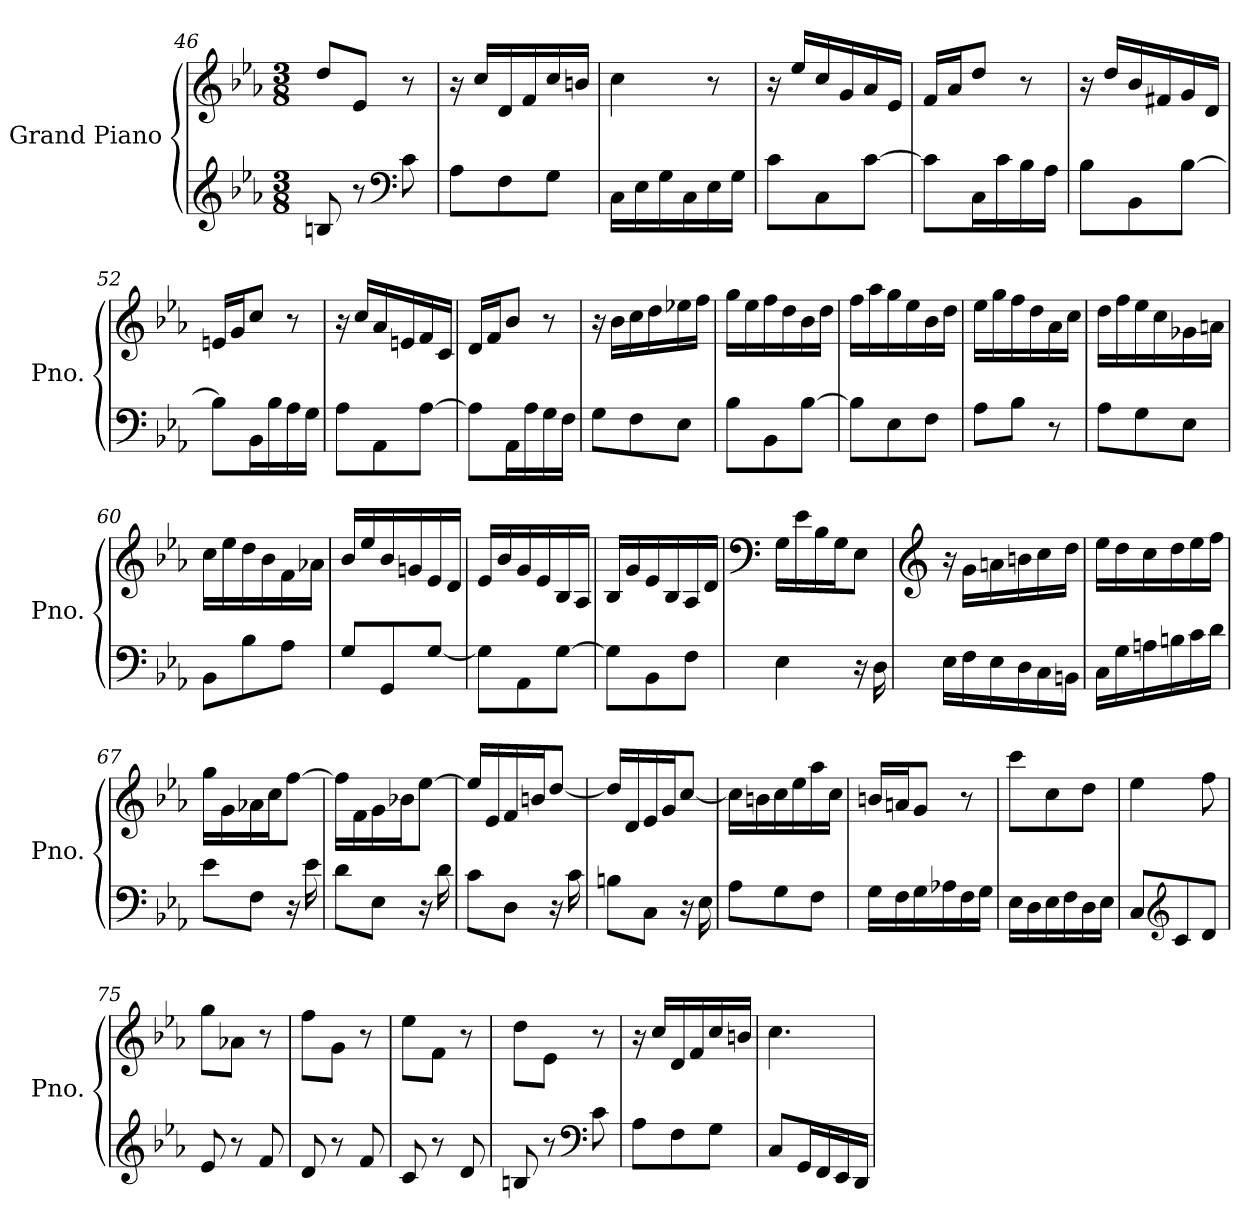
**kern	**kern
*part1	*part1
*staff2	*staff1
*I"Grand Piano	*
*I'Pno.	*
!!LO:LB:g=z
*clefG2	*clefG2
*k[b-e-a-]	*k[b-e-a-]
*M3/8	*M3/8
=46	=46
8Bn/	8dd/L
8r	8e-/J
*clefF4	*
8c\	8r
=47	=47
8A-\L	16r
.	16cc/LL
8F\	16d/
.	16f/
8G\J	16cc/
.	16bn/JJ
=48	=48
16C\LL	4cc\
16E-\	.
16G\	.
16C\	.
16E-\	8r
16G\JJ	.
=49	=49
8c\L	16r
.	16ee-/LL
8C\	16cc/
.	16g/
[8c\J	16a-/
.	16e-/JJ
=50	=50
8c\L]	16f/LL
.	16a-/J
16C\L	8dd/J
16c\	.
16B-\	8r
16A-\JJ	.
=51	=51
8B-\L	16r
.	16dd/LL
8BB-\	16b-/
.	16f#X/
[8B-\J	16g/
.	16d/JJ
=52	=52
8B-\L]	16en/LL
.	16g/J
16BB-\L	8cc/J
16B-\	.
16A-\	8r
16G\JJ	.
!!LO:LB:g=z
=53	=53
8A-\L	16r
.	16cc/LL
8AA-\	16a-/
.	16en/
[8A-\J	16f/
.	16c/JJ
=54	=54
8A-\L]	16d/LL
.	16f/J
16AA-\L	8b-/J
16A-\	.
16G\	8r
16F\JJ	.
=55	=55
8G\L	16r
.	16b-\LL
8F\	16cc\
.	16dd\
8E-\J	16ee-X\
.	16ff\JJ
=56	=56
8B-\L	16gg\LL
.	16ee-\
8BB-\	16ff\
.	16dd\
[8B-\J	16b-\
.	16dd\JJ
=57	=57
8B-\L]	16ff\LL
.	16aa-\
8E-\	16gg\
.	16ee-\
8F\J	16b-\
.	16dd\JJ
=58	=58
8A-\L	16ee-\LL
.	16gg\
8B-\J	16ff\
.	16dd\
8r	16a-\
.	16cc\JJ
!!LO:LB:g=z
=59	=59
8A-\L	16dd\LL
.	16ff\
8G\	16ee-\
.	16cc\
8E-\J	16g-X\
.	16an\JJ
=60	=60
8BB-\L	16cc\LL
.	16ee-\
8B-\	16dd\
.	16b-\
8A-\J	16f\
.	16a-X\JJ
=61	=61
8G/L	16b-/LL
.	16ee-/
8GG/	16b-/
.	16gn/
[8G/J	16e-/
.	16d/JJ
=62	=62
8G\L]	16e-/LL
.	16b-/
8AA-\	16g/
.	16e-/
[8G\J	16B-/
.	16A-/JJ
=63	=63
8G\L]	16B-/LL
.	16g/
8BB-\	16e-/
.	16B-/
8F\J	16A-/
.	16d/JJ
=64	=64
*	*clefF4
4E-\	16G\LL
.	16e-\
.	16B-\
.	16G\J
16r	8E-\J
16D\	.
!!LO:PB:g=z
=65	=65
*	*clefG2
16E-\LL	16r
16F\	16g\LL
16E-\	16an\
16D\	16bn\
16C\	16cc\
16BBn\JJ	16dd\JJ
=66	=66
16C\LL	16ee-\LL
16G\	16dd\
16An\	16cc\
16Bn\	16dd\
16c\	16ee-\
16d\JJ	16ff\JJ
=67	=67
8e-\L	16gg\LL
.	16g\
8F\J	16a-X\
.	16cc\J
16r	[8ff\J
16e-\	.
=68	=68
8d\L	16ff\LL]
.	16f\
8E-\J	16g\
.	16b-X\J
16r	[8ee-\J
16d\	.
=69	=69
8c\L	16ee-/LL]
.	16e-/
8D\J	16f/
.	16bn/J
16r	[8dd/J
16c\	.
=70	=70
8Bn\L	16dd/LL]
.	16d/
8C\J	16e-/
.	16g/J
16r	[8cc/J
16E-\	.
!!LO:LB:g=z
=71	=71
8A-\L	16cc\LL]
.	16bn\
8G\	16cc\
.	16ee-\
8F\J	16aa-\
.	16cc\JJ
=72	=72
16G\LL	16bn/LL
16F\	16an/J
16G\	8g/J
16A-X\	.
16F\	8r
16G\JJ	.
=73	=73
16E-\LL	8ccc\L
16D\	.
16E-\	8cc\
16F\	.
16D\	8dd\J
16E-\JJ	.
=74	=74
8C/L	4ee-\
*clefG2	*
8c/	.
8d/J	8ff\
=75	=75
8e-/	8gg\L
8r	8a-X\J
8f/	8r
=76	=76
8d/	8ff\L
8r	8g\J
8f/	8r
=77	=77
8c/	8ee-\L
8r	8f\J
8d/	8r
=78	=78
8Bn/	8dd\L
8r	8e-\J
*clefF4	*
8c\	8r
!!LO:LB:g=z
=79	=79
8A-\L	16r
.	16cc/LL
8F\	16d/
.	16f/
8G\J	16cc/
.	16bn/JJ
=80	=80
8C/L	4.cc\
16GG/L	.
16FF/	.
16EE-/	.
16DD/JJ	.
=	=
*-	*-
